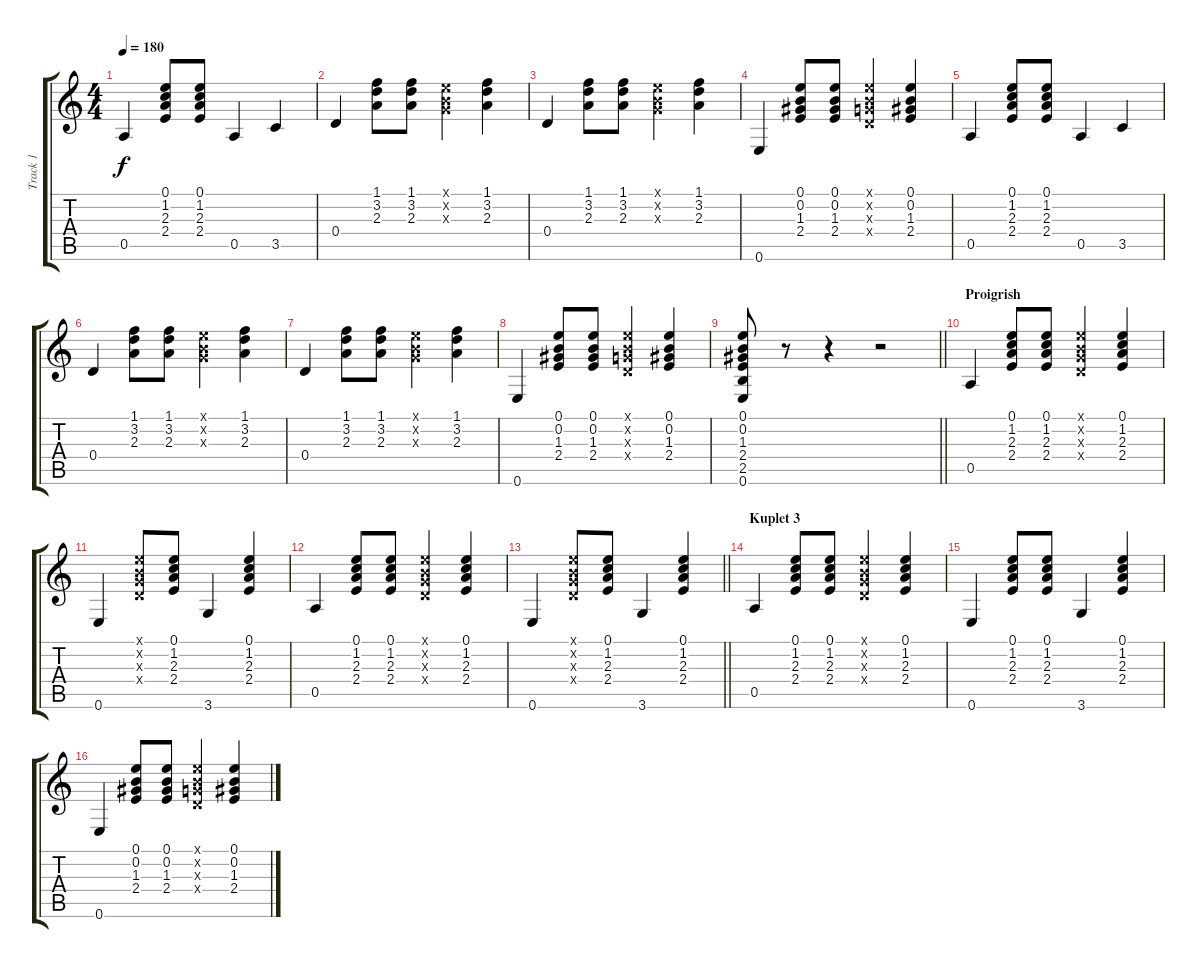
\track ("Track 1" "Track 1") {instrument acousticguitarsteel}
\staff {score tabs}
\tuning (E4 B3 G3 D3 A2 E2) {hide}
\ts (4 4)
\tempo 180
\clef g2
\ks c
0.5.4{dy f} (0.1 1.2 2.3 2.4).8 (0.1 1.2 2.3 2.4).8 0.5.4 3.5.4 |
0.4.4 (1.1 3.2 2.3).8 (1.1 3.2 2.3).8 (0.1{x} 0.2{x} 0.3{x}).4 (1.1 3.2 2.3).4 |
0.4.4 (1.1 3.2 2.3).8 (1.1 3.2 2.3).8 (0.1{x} 0.2{x} 0.3{x}).4 (1.1 3.2 2.3).4 |
0.6.4 (0.1 0.2 1.3 2.4).8 (0.1 0.2 1.3 2.4).8 (0.1{x} 0.2{x} 0.3{x} 0.4{x}).4 (0.1 0.2 1.3 2.4).4 |
0.5.4 (0.1 1.2 2.3 2.4).8 (0.1 1.2 2.3 2.4).8 0.5.4 3.5.4 |
0.4.4 (1.1 3.2 2.3).8 (1.1 3.2 2.3).8 (0.1{x} 0.2{x} 0.3{x}).4 (1.1 3.2 2.3).4 |
0.4.4 (1.1 3.2 2.3).8 (1.1 3.2 2.3).8 (0.1{x} 0.2{x} 0.3{x}).4 (1.1 3.2 2.3).4 |
0.6.4 (0.1 0.2 1.3 2.4).8 (0.1 0.2 1.3 2.4).8 (0.1{x} 0.2{x} 0.3{x} 0.4{x}).4 (0.1 0.2 1.3 2.4).4 |
\barLineRight lightlight
(0.1 0.2 1.3 2.4 2.5 0.6).8 r.8 r.4 r.2 |
\section ("" "Proigrish")
0.5.4 (0.1 1.2 2.3 2.4).8 (0.1 1.2 2.3 2.4).8 (0.1{x} 0.2{x} 0.3{x} 0.4{x}).4 (0.1 1.2 2.3 2.4).4 |
0.6.4 (0.1{x} 0.2{x} 0.3{x} 0.4{x}).8 (0.1 1.2 2.3 2.4).8 3.6.4 (0.1 1.2 2.3 2.4).4 |
0.5.4 (0.1 1.2 2.3 2.4).8 (0.1 1.2 2.3 2.4).8 (0.1{x} 0.2{x} 0.3{x} 0.4{x}).4 (0.1 1.2 2.3 2.4).4 |
\barLineRight lightlight
0.6.4 (0.1{x} 0.2{x} 0.3{x} 0.4{x}).8 (0.1 1.2 2.3 2.4).8 3.6.4 (0.1 1.2 2.3 2.4).4 |
\section ("" "Kuplet 3")
0.5.4 (0.1 1.2 2.3 2.4).8 (0.1 1.2 2.3 2.4).8 (0.1{x} 0.2{x} 0.3{x} 0.4{x}).4 (0.1 1.2 2.3 2.4).4 |
0.6.4 (0.1 1.2 2.3 2.4).8 (0.1 1.2 2.3 2.4).8 3.6.4 (0.1 1.2 2.3 2.4).4 |
0.6.4 (0.1 0.2 1.3 2.4).8 (0.1 0.2 1.3 2.4).8 (0.1{x} 0.2{x} 0.3{x} 0.4{x}).4 (0.1 0.2 1.3 2.4).4
